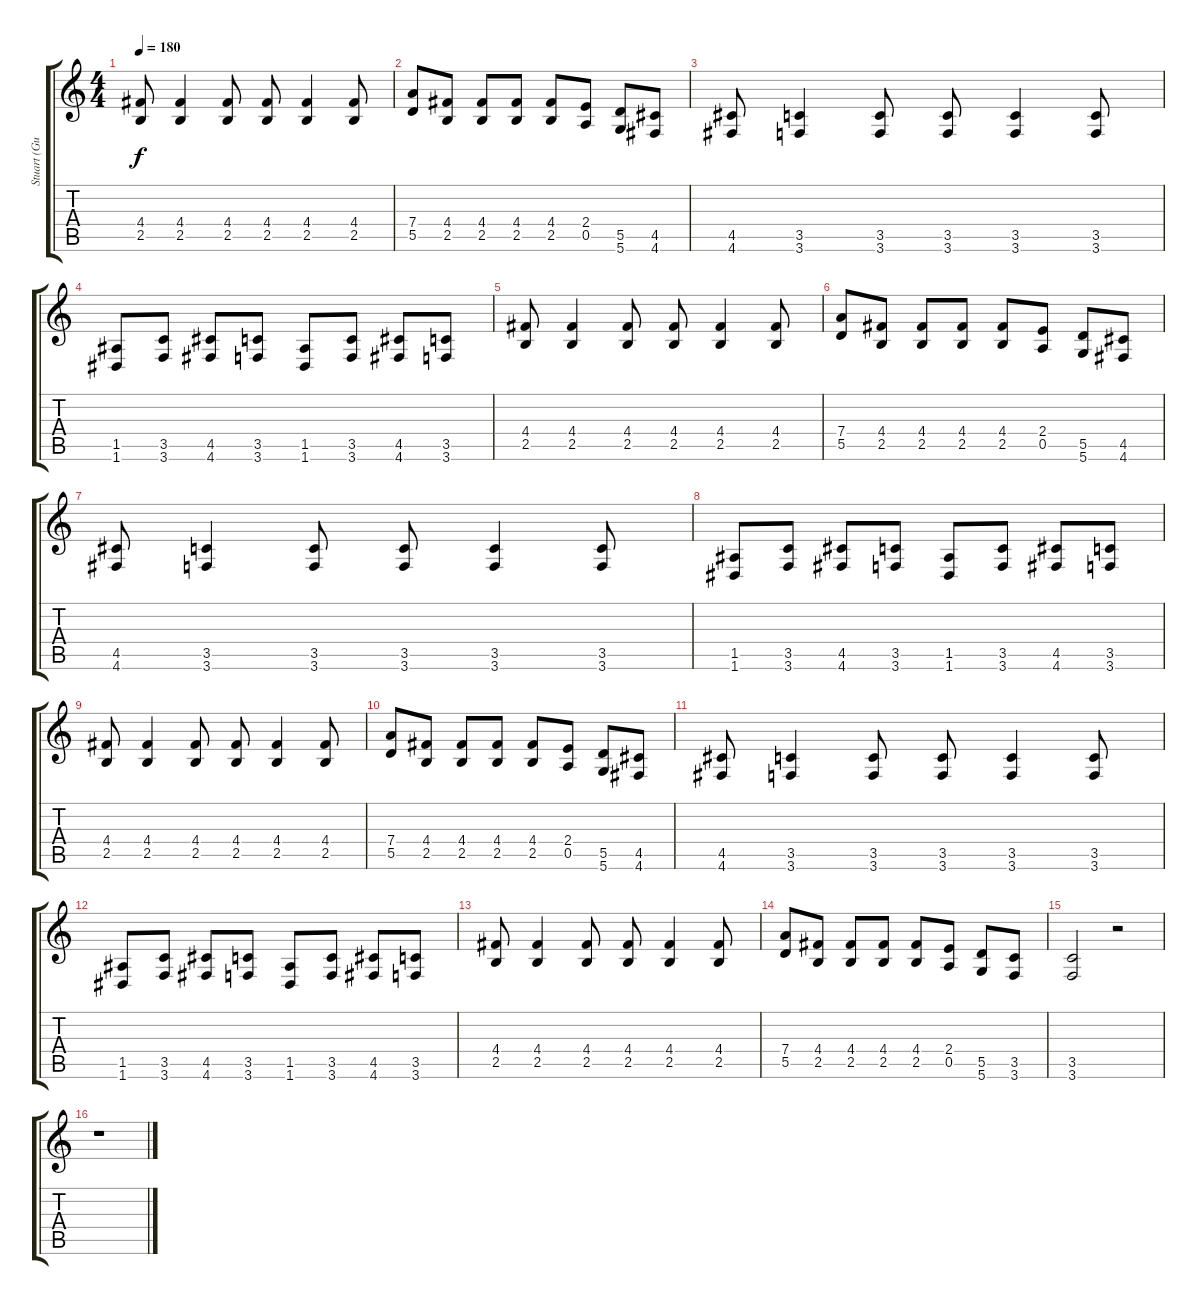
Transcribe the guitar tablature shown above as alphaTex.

\track ("Stuart (Guitar)" "Stuart (Gu") {instrument distortionguitar}
\staff {score tabs}
\tuning (E4 B3 G3 D3 A2 D2) {hide}
\ts (4 4)
\tempo 180
\clef g2
\ks c
(4.4 2.5).8{dy f} (4.4 2.5).4 (4.4 2.5).8 (4.4 2.5).8 (4.4 2.5).4 (4.4 2.5).8 |
(7.4 5.5).8 (4.4 2.5).8 (4.4 2.5).8 (4.4 2.5).8 (4.4 2.5).8 (2.4 0.5).8 (5.5 5.6).8 (4.5 4.6).8 |
(4.5 4.6).8 (3.5 3.6).4 (3.5 3.6).8 (3.5 3.6).8 (3.5 3.6).4 (3.5 3.6).8 |
(1.5 1.6).8 (3.5 3.6).8 (4.5 4.6).8 (3.5 3.6).8 (1.5 1.6).8 (3.5 3.6).8 (4.5 4.6).8 (3.5 3.6).8 |
(4.4 2.5).8 (4.4 2.5).4 (4.4 2.5).8 (4.4 2.5).8 (4.4 2.5).4 (4.4 2.5).8 |
(7.4 5.5).8 (4.4 2.5).8 (4.4 2.5).8 (4.4 2.5).8 (4.4 2.5).8 (2.4 0.5).8 (5.5 5.6).8 (4.5 4.6).8 |
(4.5 4.6).8 (3.5 3.6).4 (3.5 3.6).8 (3.5 3.6).8 (3.5 3.6).4 (3.5 3.6).8 |
(1.5 1.6).8 (3.5 3.6).8 (4.5 4.6).8 (3.5 3.6).8 (1.5 1.6).8 (3.5 3.6).8 (4.5 4.6).8 (3.5 3.6).8 |
(4.4 2.5).8 (4.4 2.5).4 (4.4 2.5).8 (4.4 2.5).8 (4.4 2.5).4 (4.4 2.5).8 |
(7.4 5.5).8 (4.4 2.5).8 (4.4 2.5).8 (4.4 2.5).8 (4.4 2.5).8 (2.4 0.5).8 (5.5 5.6).8 (4.5 4.6).8 |
(4.5 4.6).8 (3.5 3.6).4 (3.5 3.6).8 (3.5 3.6).8 (3.5 3.6).4 (3.5 3.6).8 |
(1.5 1.6).8 (3.5 3.6).8 (4.5 4.6).8 (3.5 3.6).8 (1.5 1.6).8 (3.5 3.6).8 (4.5 4.6).8 (3.5 3.6).8 |
(4.4 2.5).8 (4.4 2.5).4 (4.4 2.5).8 (4.4 2.5).8 (4.4 2.5).4 (4.4 2.5).8 |
(7.4 5.5).8 (4.4 2.5).8 (4.4 2.5).8 (4.4 2.5).8 (4.4 2.5).8 (2.4 0.5).8 (5.5 5.6).8 (3.5 3.6).8 |
(3.5 3.6).2 r.2 |
r.1
